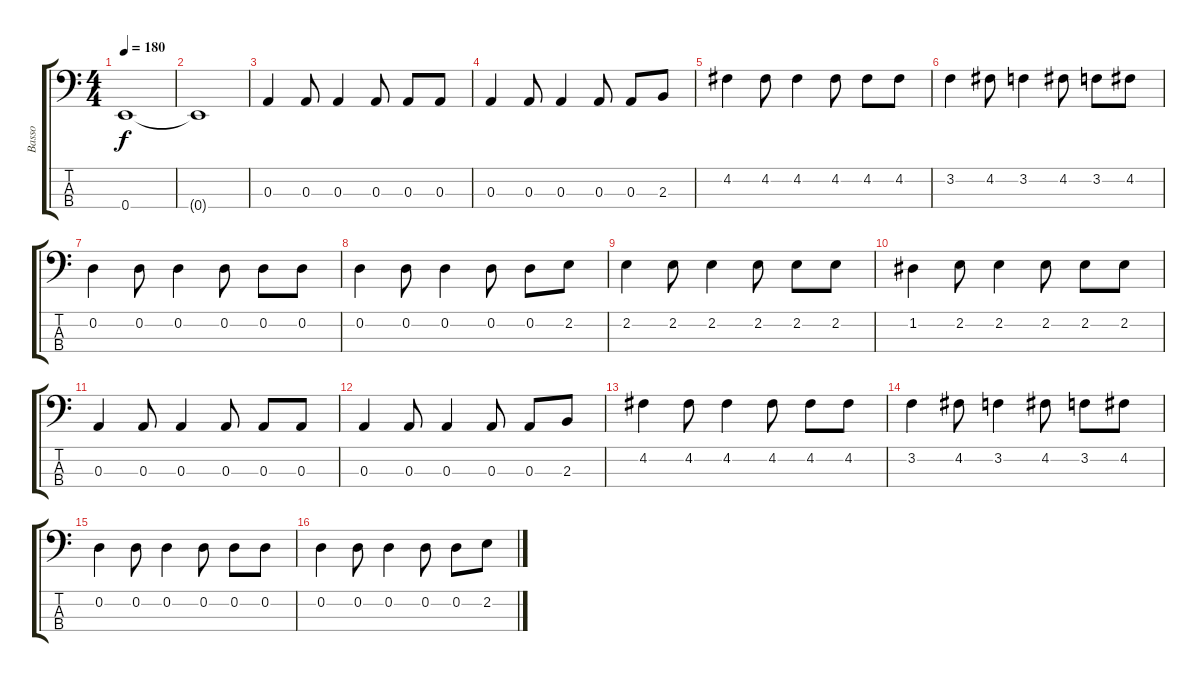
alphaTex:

\track ("Basso" "Basso") {instrument electricbasspick}
\staff {score tabs}
\tuning (G2 D2 A1 E1) {hide}
\ts (4 4)
\tempo 180
\clef f4
\ks c
0.4.1{dy f} |
0.4{t}.1 |
0.3.4 0.3.8 0.3.4 0.3.8 0.3.8 0.3.8 |
0.3.4 0.3.8 0.3.4 0.3.8 0.3.8 2.3.8 |
4.2.4 4.2.8 4.2.4 4.2.8 4.2.8 4.2.8 |
3.2.4 4.2.8 3.2.4 4.2.8 3.2.8 4.2.8 |
0.2.4 0.2.8 0.2.4 0.2.8 0.2.8 0.2.8 |
0.2.4 0.2.8 0.2.4 0.2.8 0.2.8 2.2.8 |
2.2.4 2.2.8 2.2.4 2.2.8 2.2.8 2.2.8 |
1.2.4 2.2.8 2.2.4 2.2.8 2.2.8 2.2.8 |
0.3.4 0.3.8 0.3.4 0.3.8 0.3.8 0.3.8 |
0.3.4 0.3.8 0.3.4 0.3.8 0.3.8 2.3.8 |
4.2.4 4.2.8 4.2.4 4.2.8 4.2.8 4.2.8 |
3.2.4 4.2.8 3.2.4 4.2.8 3.2.8 4.2.8 |
0.2.4 0.2.8 0.2.4 0.2.8 0.2.8 0.2.8 |
0.2.4 0.2.8 0.2.4 0.2.8 0.2.8 2.2.8
